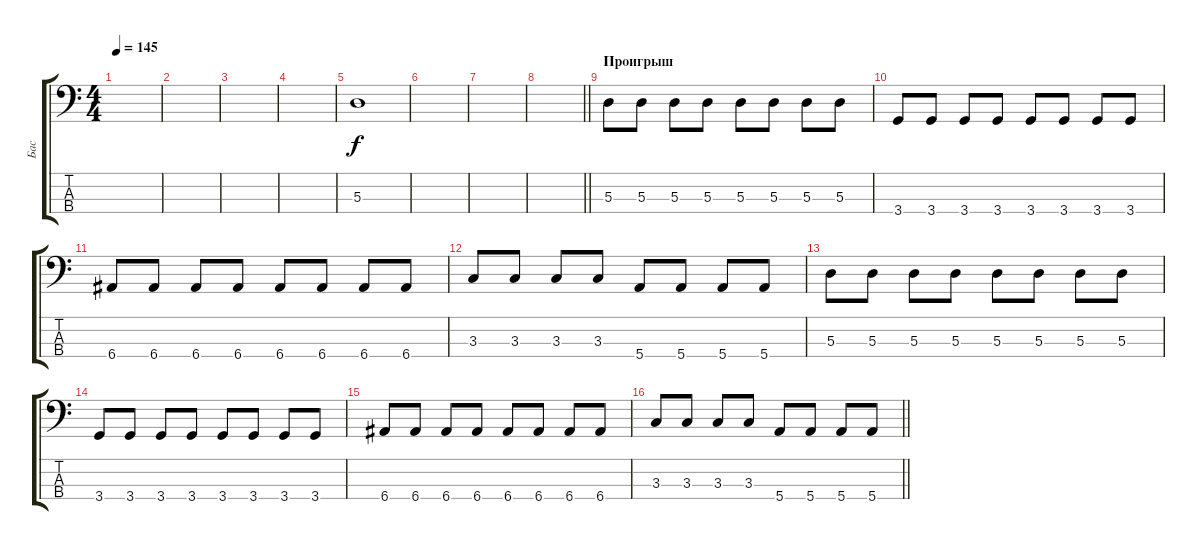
\track ("Бас" "Бас") {instrument electricbassfinger}
\staff {score tabs}
\tuning (G2 D2 A1 E1) {hide}
\ts (4 4)
\tempo 145
\clef f4
\ks c
|
|
|
|
5.3.1 |
|
|
\barLineRight lightlight
|
\section ("" "Проигрыш")
5.3.8 5.3.8 5.3.8 5.3.8 5.3.8 5.3.8 5.3.8 5.3.8 |
3.4.8 3.4.8 3.4.8 3.4.8 3.4.8 3.4.8 3.4.8 3.4.8 |
6.4.8 6.4.8 6.4.8 6.4.8 6.4.8 6.4.8 6.4.8 6.4.8 |
3.3.8 3.3.8 3.3.8 3.3.8 5.4.8 5.4.8 5.4.8 5.4.8 |
5.3.8 5.3.8 5.3.8 5.3.8 5.3.8 5.3.8 5.3.8 5.3.8 |
3.4.8 3.4.8 3.4.8 3.4.8 3.4.8 3.4.8 3.4.8 3.4.8 |
6.4.8 6.4.8 6.4.8 6.4.8 6.4.8 6.4.8 6.4.8 6.4.8 |
\barLineRight lightlight
3.3.8 3.3.8 3.3.8 3.3.8 5.4.8 5.4.8 5.4.8 5.4.8
